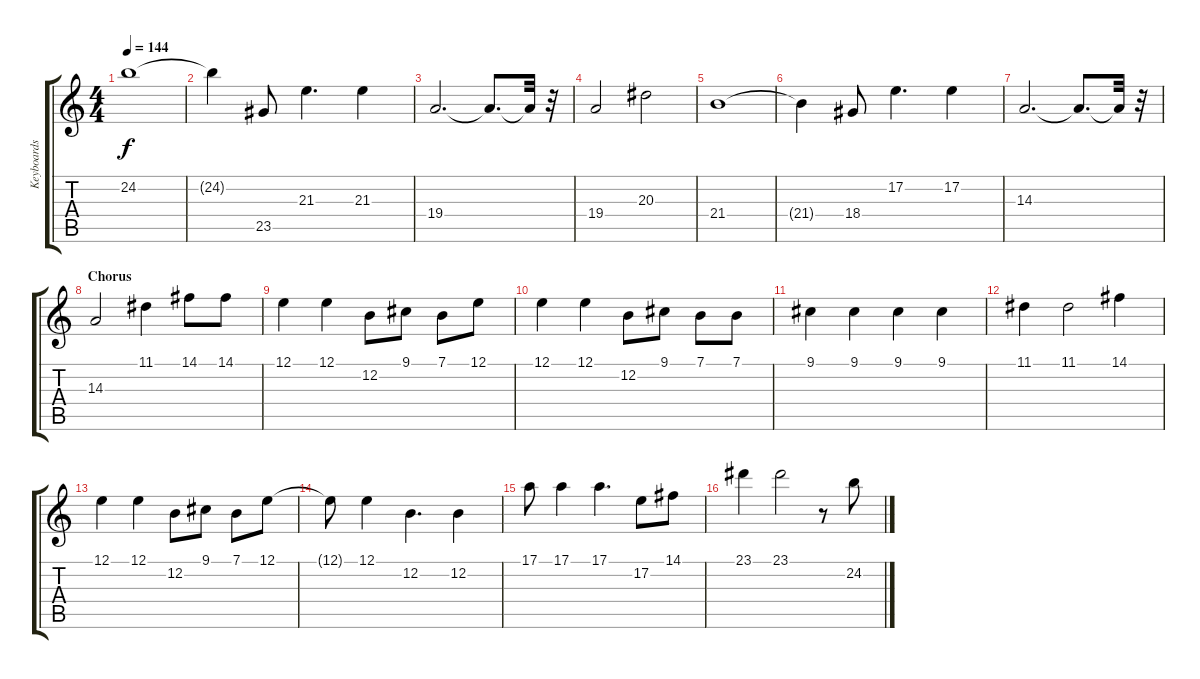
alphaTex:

\track ("Keyboards" "Keyboards") {instrument rockorgan}
\staff {score tabs}
\tuning (E4 B3 G3 D3 A2 E2) {hide}
\ts (4 4)
\tempo 144
\clef g2
\ks c
24.2.1{dy f} |
24.2{t}.4 23.5.8 21.3.4{d} 21.3.4 |
19.4.2{d} 19.4{t}.8{d} 19.4{t}.32 r.32 |
19.4.2 20.3.2 |
21.4.1 |
21.4{t}.4 18.4.8 17.2.4{d} 17.2.4 |
14.3.2{d} 14.3{t}.8{d} 14.3{t}.32 r.32 |
\section ("" "Chorus")
14.3.2 11.1.4 14.1.8 14.1.8 |
12.1.4 12.1.4 12.2.8 9.1.8 7.1.8 12.1.8 |
12.1.4 12.1.4 12.2.8 9.1.8 7.1.8 7.1.8 |
9.1.4 9.1.4 9.1.4 9.1.4 |
11.1.4 11.1.2 14.1.4 |
12.1.4 12.1.4 12.2.8 9.1.8 7.1.8 12.1.8 |
12.1{t}.8 12.1.4 12.2.4{d} 12.2.4 |
17.1.8 17.1.4 17.1.4{d} 17.2.8 14.1.8 |
23.1.4 23.1.2 r.8 24.2.8
